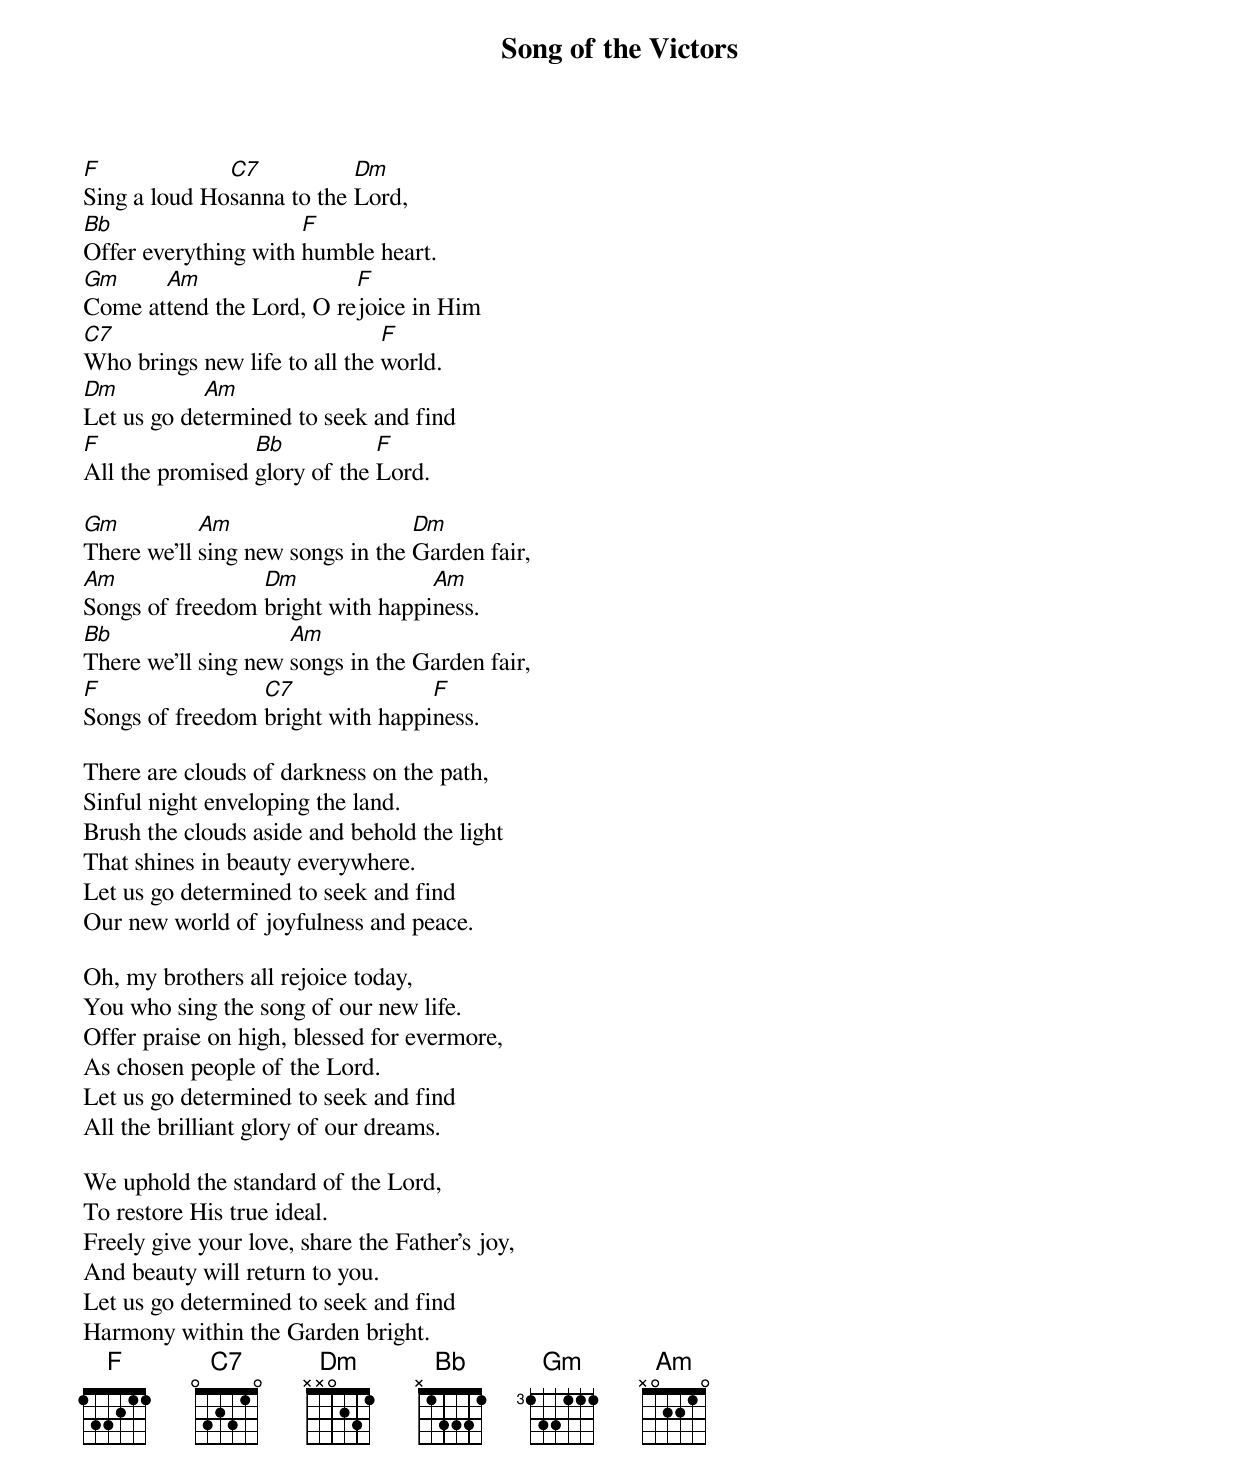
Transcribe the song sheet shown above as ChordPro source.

{title: Song of the Victors}
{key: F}

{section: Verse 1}
[F]Sing a loud Ho[C7]sanna to the [Dm]Lord,
[Bb]Offer everything with [F]humble heart.
[Gm]Come at[Am]tend the Lord, O re[F]joice in Him
[C7]Who brings new life to all the [F]world.
[Dm]Let us go de[Am]termined to seek and find
[F]All the promised [Bb]glory of the [F]Lord.

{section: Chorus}
[Gm]There we'll [Am]sing new songs in the [Dm]Garden fair,
[Am]Songs of freedom [Dm]bright with happi[Am]ness.
[Bb]There we'll sing new [Am]songs in the Garden fair,
[F]Songs of freedom [C7]bright with happi[F]ness.

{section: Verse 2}
There are clouds of darkness on the path,
Sinful night enveloping the land.
Brush the clouds aside and behold the light
That shines in beauty everywhere.
Let us go determined to seek and find
Our new world of joyfulness and peace.

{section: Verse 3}
Oh, my brothers all rejoice today,
You who sing the song of our new life.
Offer praise on high, blessed for evermore,
As chosen people of the Lord.
Let us go determined to seek and find
All the brilliant glory of our dreams.

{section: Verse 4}
We uphold the standard of the Lord,
To restore His true ideal.
Freely give your love, share the Father's joy,
And beauty will return to you.
Let us go determined to seek and find
Harmony within the Garden bright.
